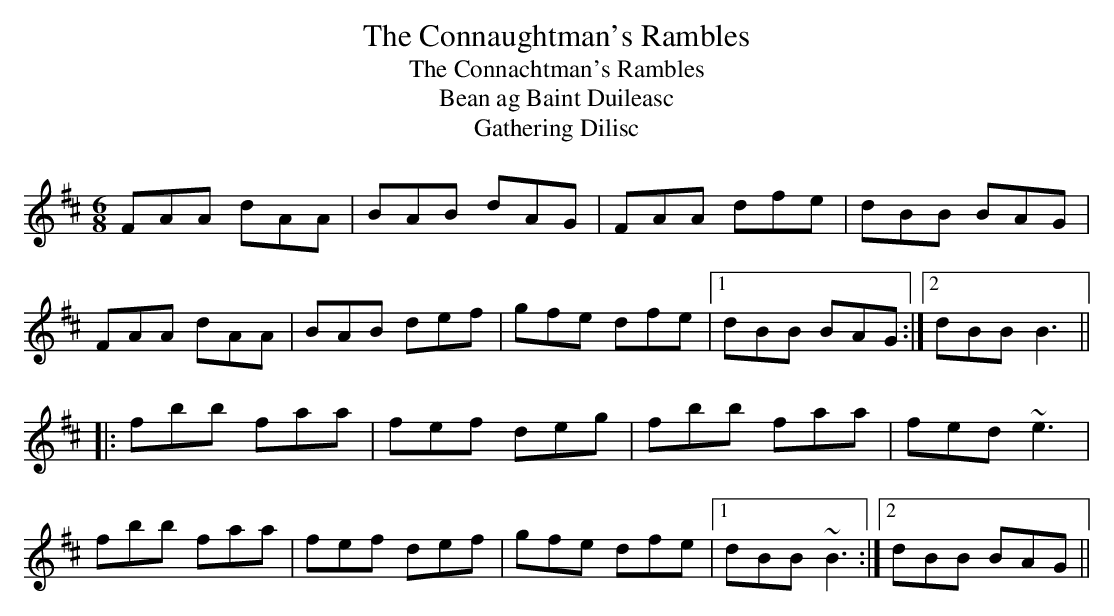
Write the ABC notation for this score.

X:1
T:Connaughtman's Rambles, The
T:Connachtman's Rambles, The
T:Bean ag Baint Duileasc
T:Gathering Dilisc
M:6/8
K:Bm
FAA dAA|BAB dAG|FAA dfe|dBB BAG|
FAA dAA|BAB def|gfe dfe|1 dBB BAG:|2 dBB B3||
|:fbb faa|fef deg|fbb faa|fed ~e3|
fbb faa|fef def|gfe dfe|1 dBB ~B3:|2 dBB BAG||
